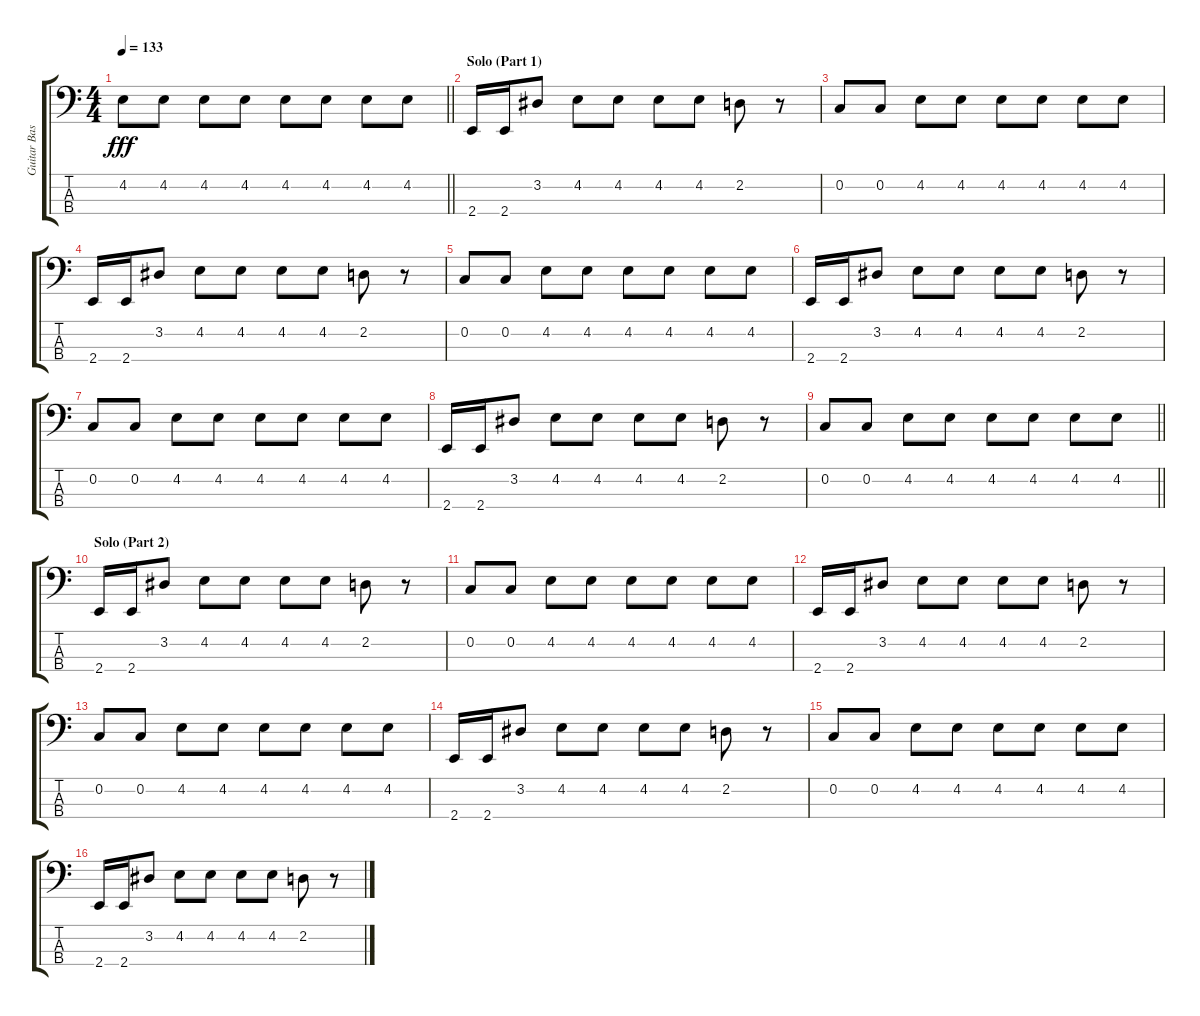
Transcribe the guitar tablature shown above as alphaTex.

\track ("Guitar Bass" "Guitar Bas") {instrument electricbassfinger}
\staff {score tabs}
\tuning (F2 C2 G1 D1) {hide}
\ts (4 4)
\tempo 133
\clef f4
\barLineRight lightlight
\ks c
4.2.8{dy fff} 4.2.8 4.2.8 4.2.8 4.2.8 4.2.8 4.2.8 4.2.8 |
\section ("" "Solo (Part 1)")
2.4.16 2.4.16 3.2.8 4.2.8 4.2.8 4.2.8 4.2.8 2.2.8 r.8 |
0.2.8 0.2.8 4.2.8 4.2.8 4.2.8 4.2.8 4.2.8 4.2.8 |
2.4.16 2.4.16 3.2.8 4.2.8 4.2.8 4.2.8 4.2.8 2.2.8 r.8 |
0.2.8 0.2.8 4.2.8 4.2.8 4.2.8 4.2.8 4.2.8 4.2.8 |
2.4.16 2.4.16 3.2.8 4.2.8 4.2.8 4.2.8 4.2.8 2.2.8 r.8 |
0.2.8 0.2.8 4.2.8 4.2.8 4.2.8 4.2.8 4.2.8 4.2.8 |
2.4.16 2.4.16 3.2.8 4.2.8 4.2.8 4.2.8 4.2.8 2.2.8 r.8 |
\barLineRight lightlight
0.2.8 0.2.8 4.2.8 4.2.8 4.2.8 4.2.8 4.2.8 4.2.8 |
\section ("" "Solo (Part 2)")
2.4.16 2.4.16 3.2.8 4.2.8 4.2.8 4.2.8 4.2.8 2.2.8 r.8 |
0.2.8 0.2.8 4.2.8 4.2.8 4.2.8 4.2.8 4.2.8 4.2.8 |
2.4.16 2.4.16 3.2.8 4.2.8 4.2.8 4.2.8 4.2.8 2.2.8 r.8 |
0.2.8 0.2.8 4.2.8 4.2.8 4.2.8 4.2.8 4.2.8 4.2.8 |
2.4.16 2.4.16 3.2.8 4.2.8 4.2.8 4.2.8 4.2.8 2.2.8 r.8 |
0.2.8 0.2.8 4.2.8 4.2.8 4.2.8 4.2.8 4.2.8 4.2.8 |
2.4.16 2.4.16 3.2.8 4.2.8 4.2.8 4.2.8 4.2.8 2.2.8 r.8
